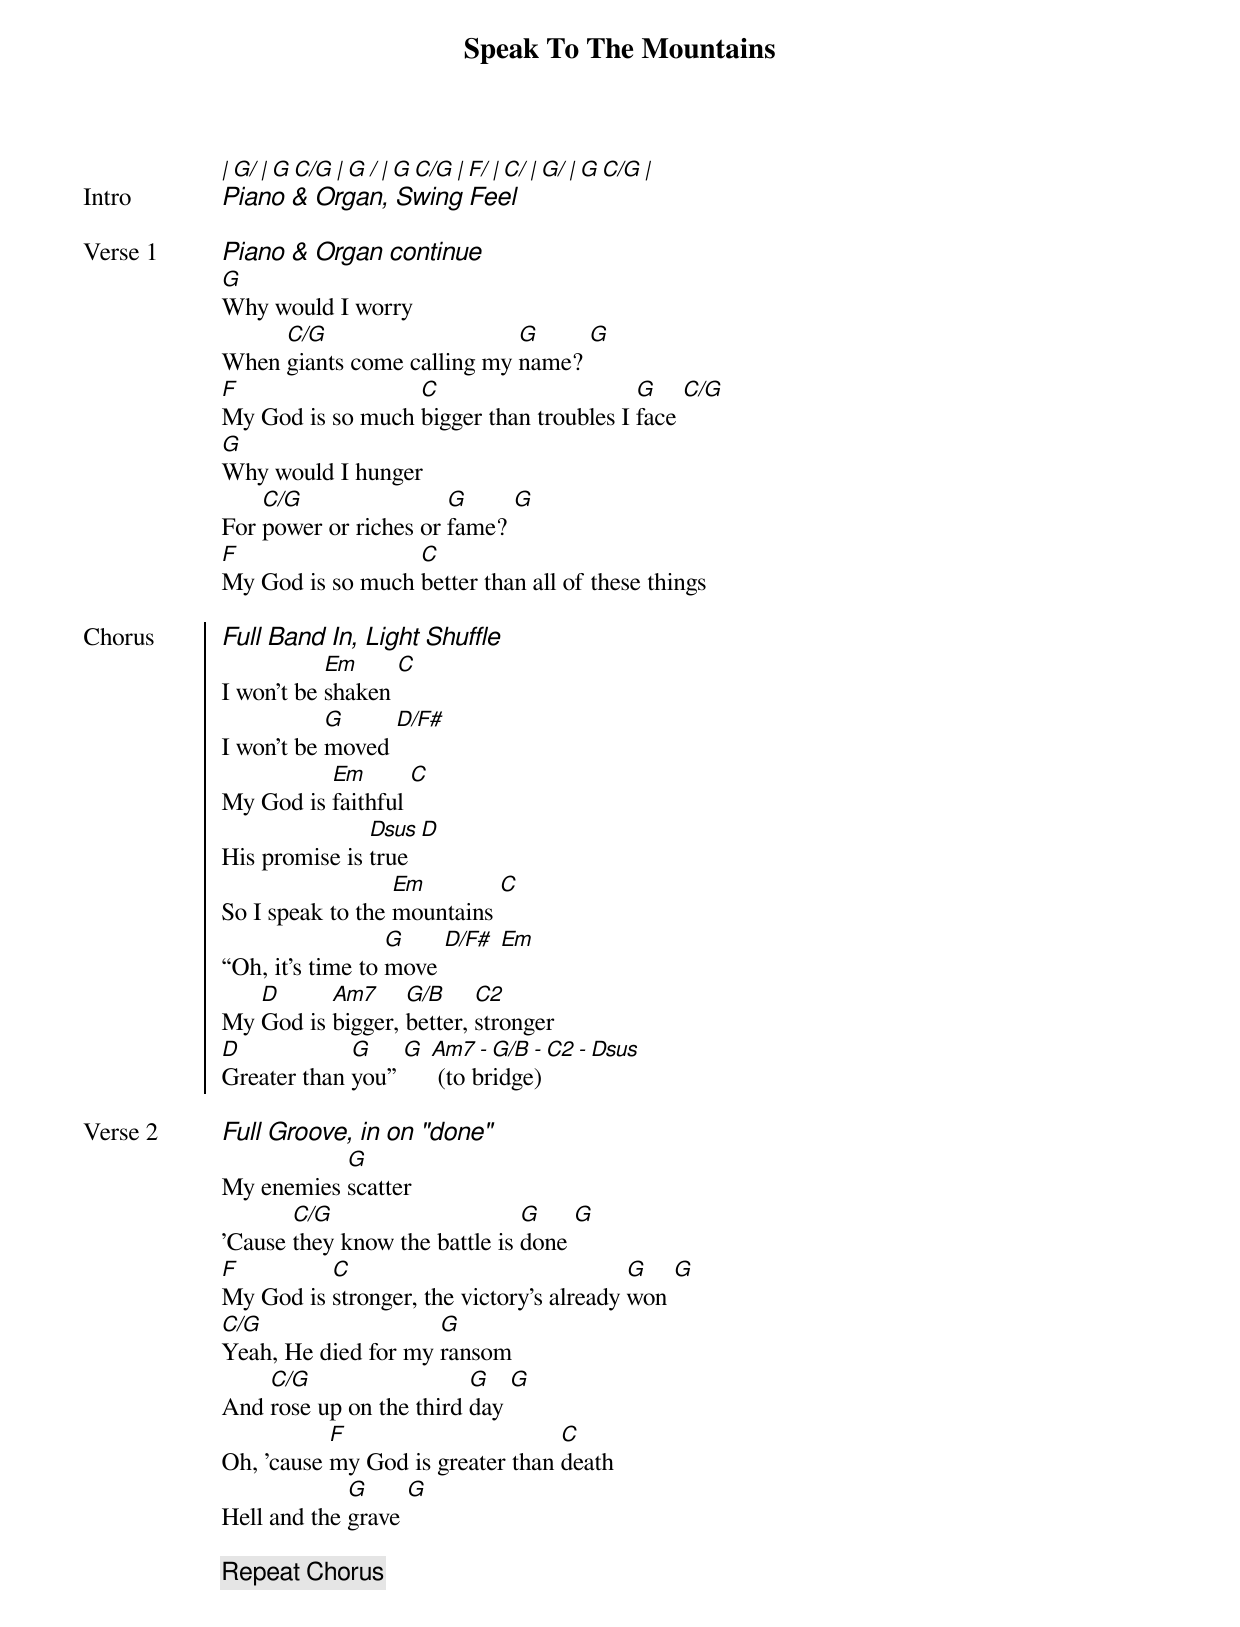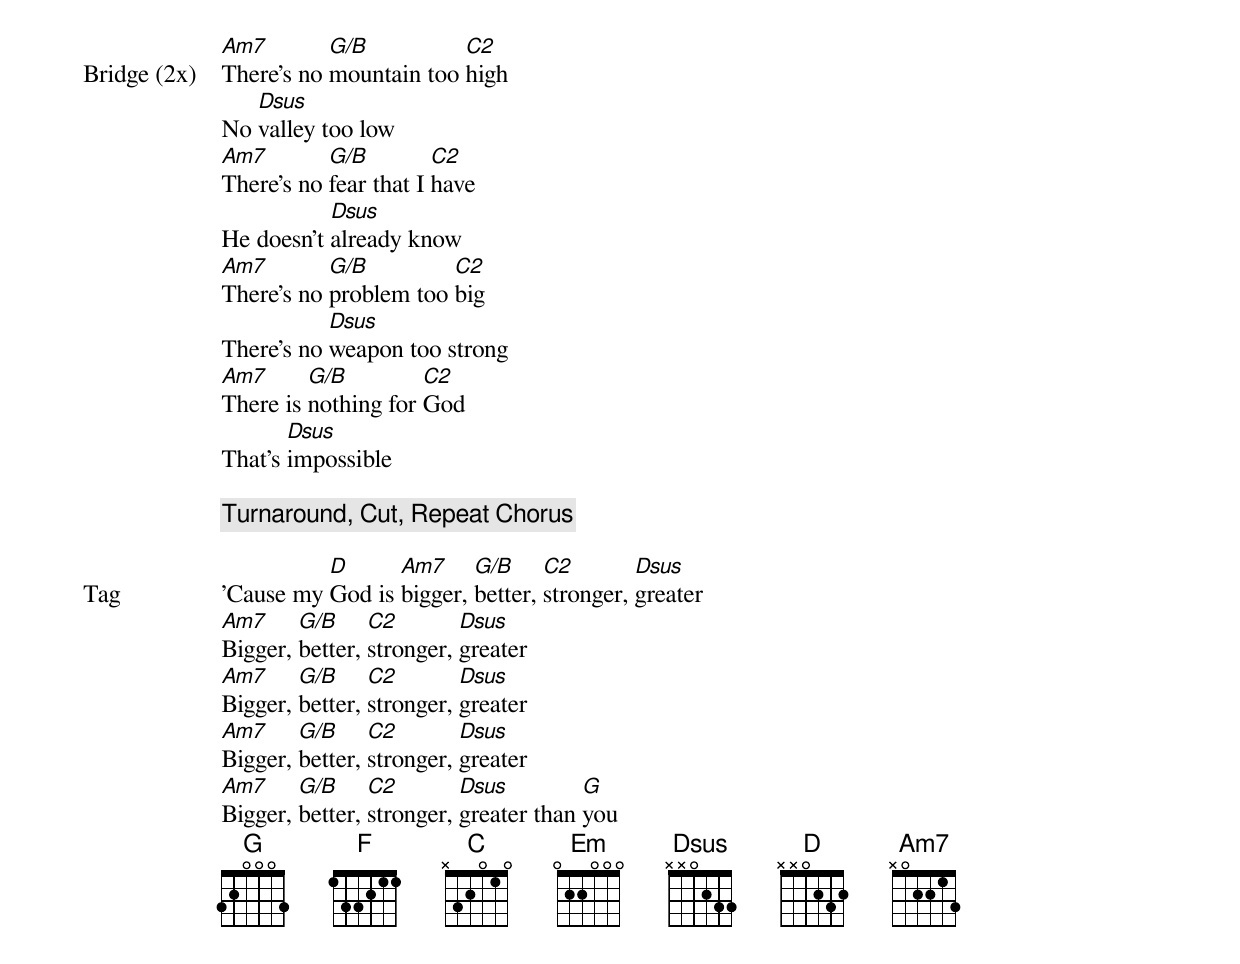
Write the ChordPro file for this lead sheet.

{title: Speak To The Mountains}
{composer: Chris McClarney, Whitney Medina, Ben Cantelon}
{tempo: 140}
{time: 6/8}
{transpose: }
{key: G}

{start_of_verse: Intro}
[| G/ | G C/G | G / | G C/G | F/ | C/ | G/ | G C/G |]
{ci: Piano & Organ, Swing Feel}
{end_of_verse: Intro}

{start_of_verse: Verse 1}
{ci: Piano & Organ continue}
[G]Why would I worry
When [C/G]giants come calling my [G]name? [G]
[F]My God is so much [C]bigger than troubles I [G]face [C/G]
[G]Why would I hunger
For [C/G]power or riches or [G]fame? [G]
[F]My God is so much [C]better than all of these things
{end_of_verse: Verse 1}

{soc: Chorus}
{ci: Full Band In, Light Shuffle}
I won’t be [Em]shaken [C]
I won’t be [G]moved [D/F#]
My God is [Em]faithful [C]
His promise is [Dsus]true [D]
So I speak to the [Em]mountains [C]
“Oh, it’s time to [G]move [D/F#] [Em]
My [D]God is [Am7]bigger, [G/B]better, [C2]stronger
[D]Greater than [G]you” [G] [Am7 - G/B - C2 - Dsus] (to bridge)
{eoc: Chorus}

{start_of_verse: Verse 2}
{ci: Full Groove, in on "done"}
My enemies [G]scatter
'Cause [C/G]they know the battle is [G]done [G]
[F]My God is [C]stronger, the victory’s already [G]won [G]
[C/G]Yeah, He died for my [G]ransom
And [C/G]rose up on the third [G]day [G]
Oh, ’cause [F]my God is greater than [C]death
Hell and the [G]grave [G]
{end_of_verse: Verse 2}

{c: Repeat Chorus}

{start_of_verse: Bridge (2x)}
[Am7]There’s no [G/B]mountain too [C2]high
No [Dsus]valley too low
[Am7]There’s no [G/B]fear that I [C2]have
He doesn’t [Dsus]already know
[Am7]There’s no [G/B]problem too [C2]big
There’s no [Dsus]weapon too strong
[Am7]There is [G/B]nothing for [C2]God
That’s [Dsus]impossible
{end_of_verse: Bridge (2x)}

{c: Turnaround, Cut, Repeat Chorus}

{start_of_verse: Tag}
'Cause my [D]God is [Am7]bigger, [G/B]better, [C2]stronger, [Dsus]greater
[Am7]Bigger, [G/B]better, [C2]stronger, [Dsus]greater
[Am7]Bigger, [G/B]better, [C2]stronger, [Dsus]greater
[Am7]Bigger, [G/B]better, [C2]stronger, [Dsus]greater
[Am7]Bigger, [G/B]better, [C2]stronger, [Dsus]greater than [G]you
{end_of_verse: Tag}
